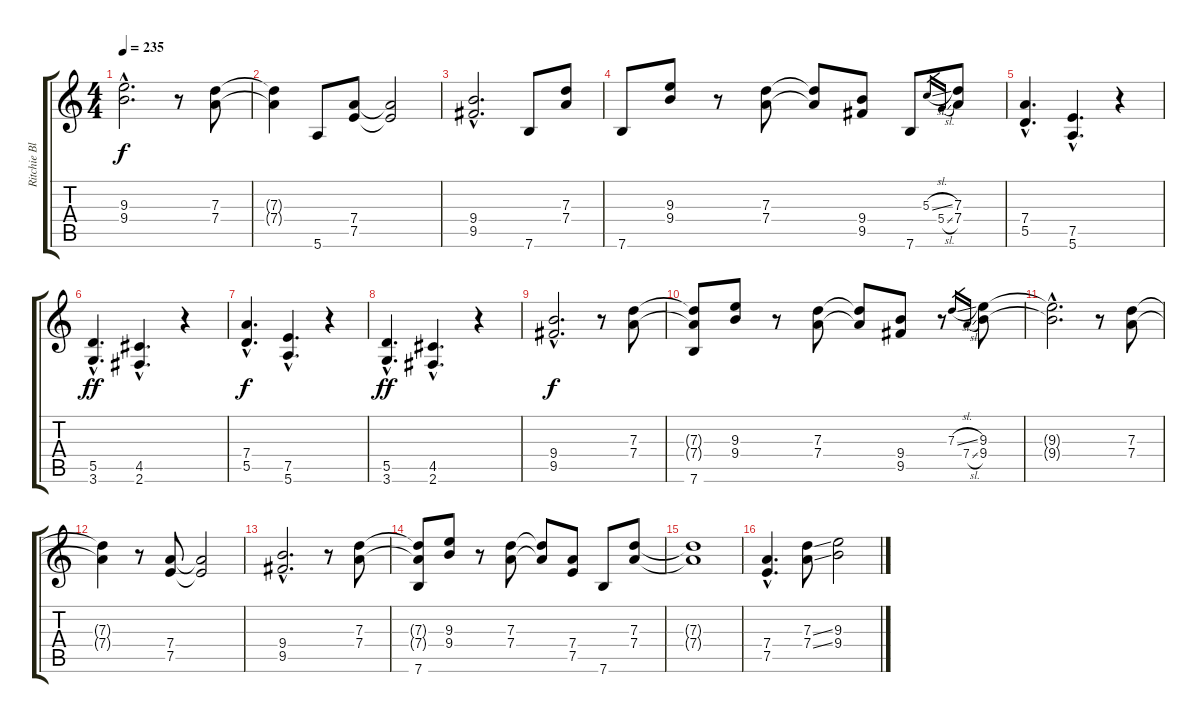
\track ("Ritchie Blackmore" "Ritchie Bl") {instrument overdrivenguitar}
\staff {score tabs}
\tuning (E4 B3 G3 D3 A2 E2) {hide}
\ts (4 4)
\tempo 235
\clef g2
\ks c
(9.3{hac t} 9.4{hac t}).2{d dy f} r.8 (7.3 7.4).8 |
(7.3{t} 7.4{t}).4 5.6.8 (7.4 7.5).8 (7.4{t} 7.5{t}).2 |
(9.4{hac} 9.5{hac}).2{d} 7.6.8 (7.3 7.4).8 |
7.6.8 (9.3 9.4).8 r.8 (7.3 7.4).8 (7.3{t} 7.4{t}).8 (9.4 9.5).8 7.6.8 5.3{sl}.16{gr} 5.4{sl}.16{gr} (7.3 7.4).8 |
(7.4{hac} 5.5{hac}).4{d} (7.5{hac} 5.6{hac}).4{d} r.4 |
(5.5{hac} 3.6{hac}).4{d dy ff} (4.5{hac} 2.6{hac}).4{d} r.4 |
(7.4{hac} 5.5{hac}).4{d dy f} (7.5{hac} 5.6{hac}).4{d} r.4 |
(5.5{hac} 3.6{hac}).4{d dy ff} (4.5{hac} 2.6{hac}).4{d} r.4 |
(9.4{hac} 9.5{hac}).2{d dy f} r.8 (7.3 7.4).8 |
(7.3{t} 7.4{t} 7.6).8 (9.3 9.4).8 r.8 (7.3 7.4).8 (7.3{t} 7.4{t}).8 (9.4 9.5).8 r.8 7.3{sl}.16{gr} 7.4{sl}.16{gr} (9.3 9.4).8 |
(9.3{hac t} 9.4{hac t}).2{d} r.8 (7.3 7.4).8 |
(7.3{t} 7.4{t}).4 r.8 (7.4 7.5).8 (7.4{t} 7.5{t}).2 |
(9.4{hac} 9.5{hac}).2{d} r.8 (7.3 7.4).8 |
(7.3{t} 7.4{t} 7.6).8 (9.3 9.4).8 r.8 (7.3 7.4).8 (7.3{t} 7.4{t}).8 (7.4 7.5).8 7.6.8 (7.3 7.4).8 |
(7.3{t} 7.4{t}).1 |
(7.4{hac} 7.5{hac}).4{d} (7.3{ss} 7.4{ss}).8 (9.3 9.4).2
